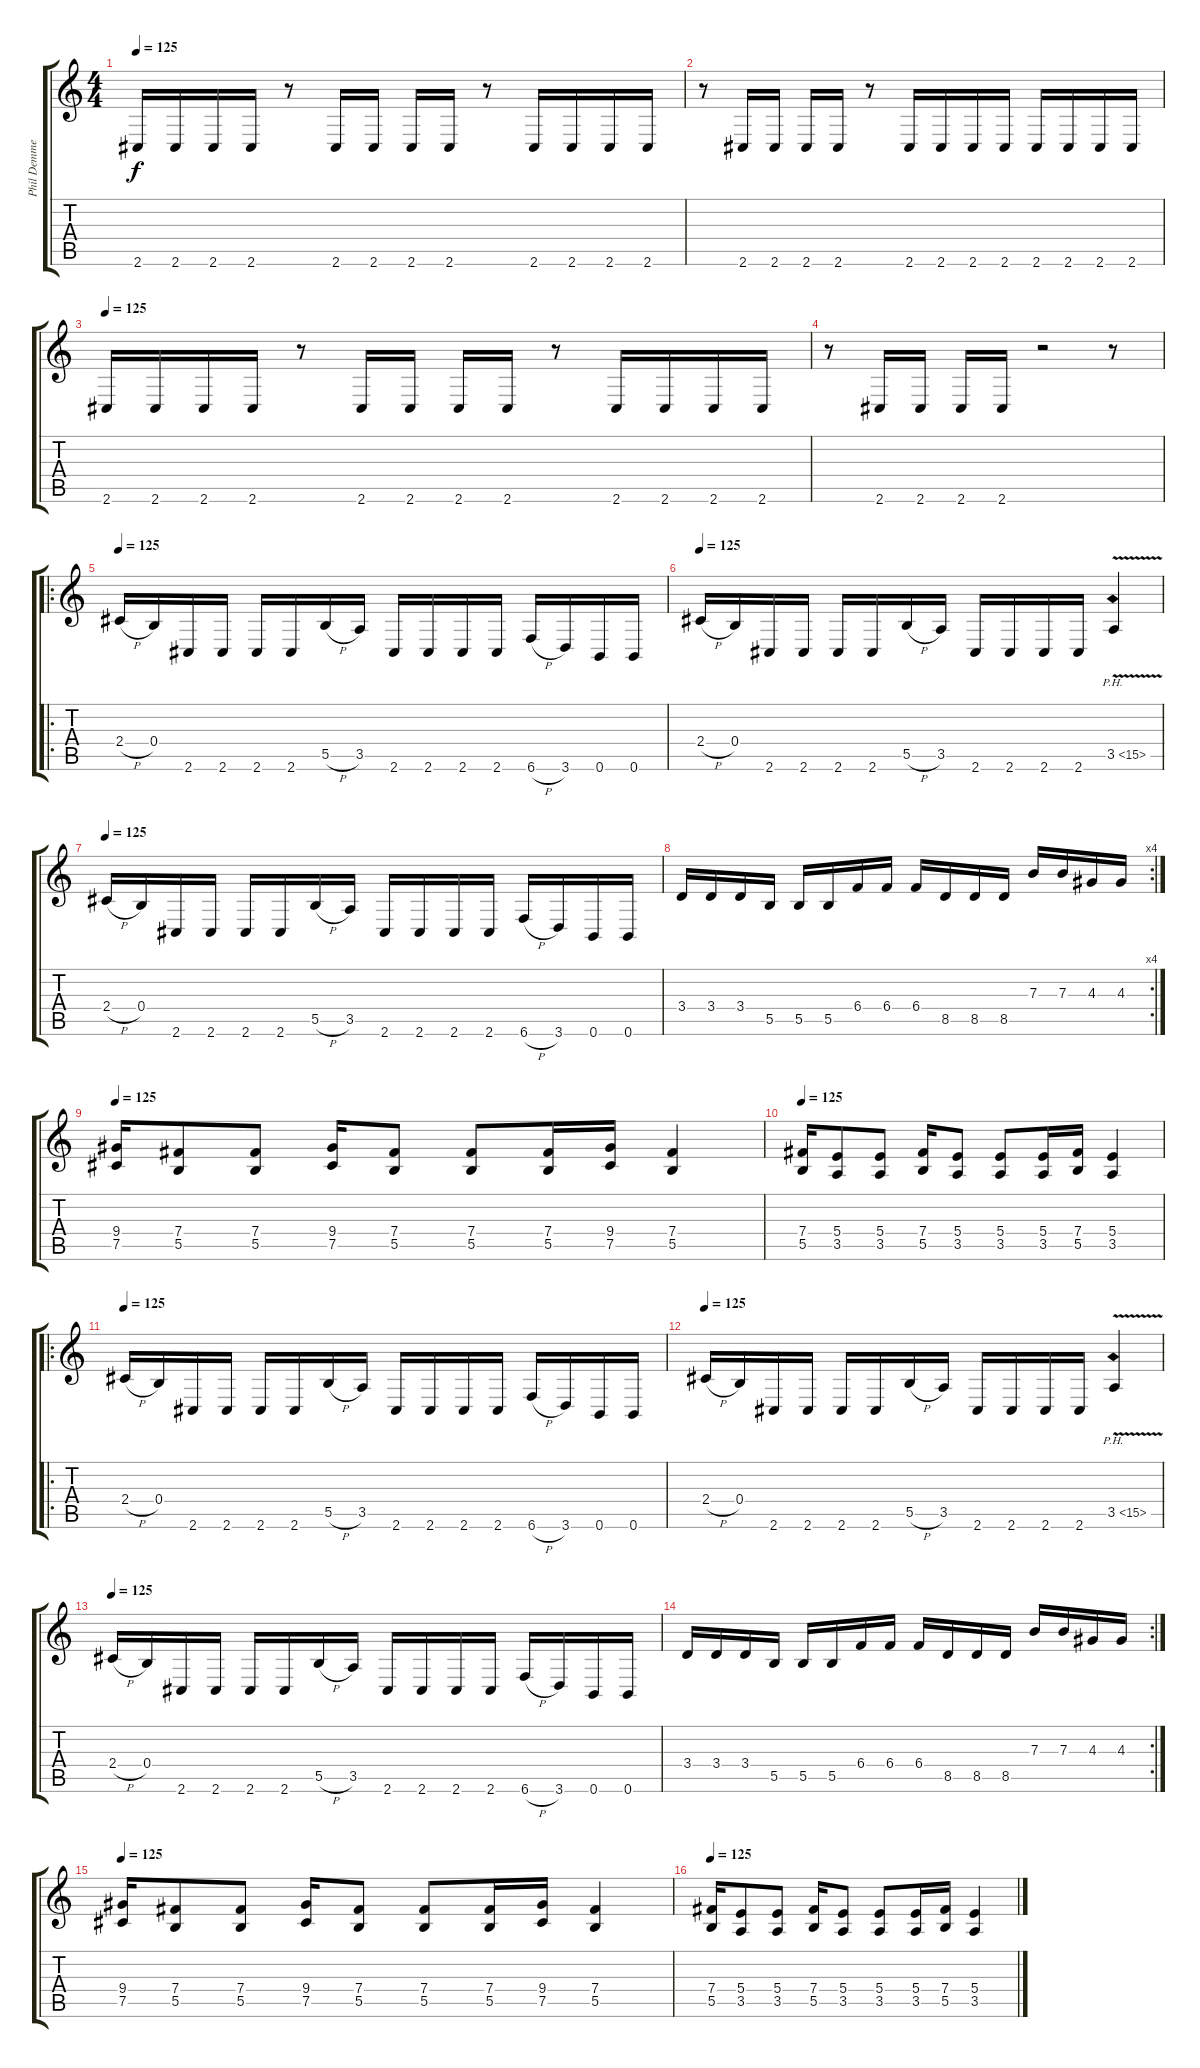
\track ("Phil Demmel" "Phil Demme") {instrument distortionguitar}
\staff {score tabs}
\tuning (Db4 Ab3 E3 B2 Gb2 B1) {hide}
\ts (4 4)
\tempo 125
\clef g2
\ks c
2.6.16{dy f} 2.6.16 2.6.16 2.6.16 r.8 2.6.16 2.6.16 2.6.16 2.6.16 r.8 2.6.16 2.6.16 2.6.16 2.6.16 |
r.8 2.6.16 2.6.16 2.6.16 2.6.16 r.8 2.6.16 2.6.16 2.6.16 2.6.16 2.6.16 2.6.16 2.6.16 2.6.16 |
\tempo 125
2.6.16 2.6.16 2.6.16 2.6.16 r.8 2.6.16 2.6.16 2.6.16 2.6.16 r.8 2.6.16 2.6.16 2.6.16 2.6.16 |
r.8 2.6.16 2.6.16 2.6.16 2.6.16 r.2 r.8 |
\ro
\tempo 125
2.4{h}.16{volume 16 instrument distortionguitar} 0.4.16 2.6.16 2.6.16 2.6.16 2.6.16 5.5{h}.16 3.5.16 2.6.16 2.6.16 2.6.16 2.6.16 6.6{h}.16 3.6.16 0.6.16 0.6.16 |
\tempo 125
2.4{h}.16{volume 16 instrument distortionguitar} 0.4.16 2.6.16 2.6.16 2.6.16 2.6.16 5.5{h}.16 3.5.16 2.6.16 2.6.16 2.6.16 2.6.16 3.5{ph 12 v}.4 |
\tempo 125
2.4{h}.16{volume 16 instrument distortionguitar} 0.4.16 2.6.16 2.6.16 2.6.16 2.6.16 5.5{h}.16 3.5.16 2.6.16 2.6.16 2.6.16 2.6.16 6.6{h}.16 3.6.16 0.6.16 0.6.16 |
\rc 4
3.4.16 3.4.16 3.4.16 5.5.16 5.5.16 5.5.16 6.4.16 6.4.16 6.4.16 8.5.16 8.5.16 8.5.16 7.3.16 7.3.16 4.3.16 4.3.16 |
\tempo 125
(9.4 7.5).16 (7.4 5.5).8 (7.4 5.5).8 (9.4 7.5).16 (7.4 5.5).8 (7.4 5.5).8 (7.4 5.5).16 (9.4 7.5).16 (7.4 5.5).4 |
\tempo 125
(7.4 5.5).16 (5.4 3.5).8 (5.4 3.5).8 (7.4 5.5).16 (5.4 3.5).8 (5.4 3.5).8 (5.4 3.5).16 (7.4 5.5).16 (5.4 3.5).4 |
\ro
\tempo 125
2.4{h}.16{volume 16 instrument distortionguitar} 0.4.16 2.6.16 2.6.16 2.6.16 2.6.16 5.5{h}.16 3.5.16 2.6.16 2.6.16 2.6.16 2.6.16 6.6{h}.16 3.6.16 0.6.16 0.6.16 |
\tempo 125
2.4{h}.16{volume 16 instrument distortionguitar} 0.4.16 2.6.16 2.6.16 2.6.16 2.6.16 5.5{h}.16 3.5.16 2.6.16 2.6.16 2.6.16 2.6.16 3.5{ph 12 v}.4 |
\tempo 125
2.4{h}.16{volume 16 instrument distortionguitar} 0.4.16 2.6.16 2.6.16 2.6.16 2.6.16 5.5{h}.16 3.5.16 2.6.16 2.6.16 2.6.16 2.6.16 6.6{h}.16 3.6.16 0.6.16 0.6.16 |
\rc 2
3.4.16 3.4.16 3.4.16 5.5.16 5.5.16 5.5.16 6.4.16 6.4.16 6.4.16 8.5.16 8.5.16 8.5.16 7.3.16 7.3.16 4.3.16 4.3.16 |
\tempo 125
(9.4 7.5).16 (7.4 5.5).8 (7.4 5.5).8 (9.4 7.5).16 (7.4 5.5).8 (7.4 5.5).8 (7.4 5.5).16 (9.4 7.5).16 (7.4 5.5).4 |
\tempo 125
(7.4 5.5).16 (5.4 3.5).8 (5.4 3.5).8 (7.4 5.5).16 (5.4 3.5).8 (5.4 3.5).8 (5.4 3.5).16 (7.4 5.5).16 (5.4 3.5).4
